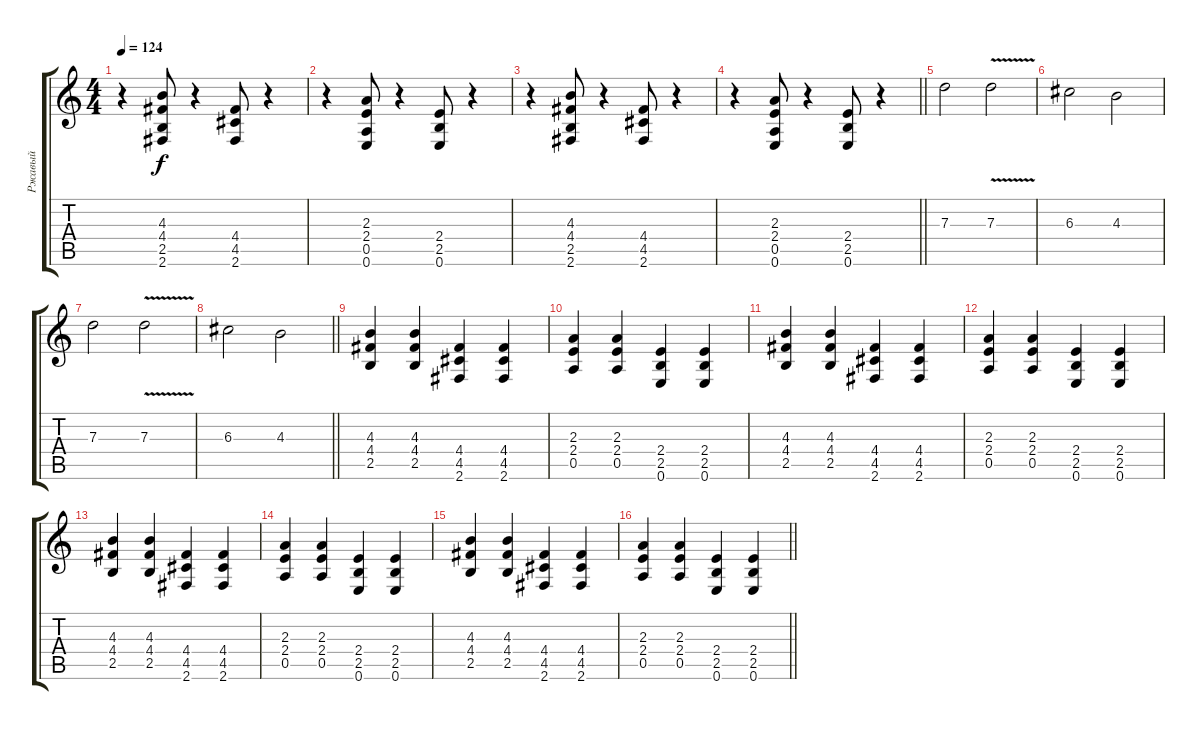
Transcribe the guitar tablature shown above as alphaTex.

\track ("Ржавый" "Ржавый") {instrument overdrivenguitar}
\staff {score tabs}
\tuning (E4 B3 G3 D3 A2 E2) {hide}
\ts (4 4)
\tempo 124
\clef g2
\ks c
r.4{dy f} (4.3 4.4 2.5 2.6).8 r.4 (4.4 4.5 2.6).8 r.4 |
r.4 (2.3 2.4 0.5 0.6).8 r.4 (2.4 2.5 0.6).8 r.4 |
r.4 (4.3 4.4 2.5 2.6).8 r.4 (4.4 4.5 2.6).8 r.4 |
\barLineRight lightlight
r.4 (2.3 2.4 0.5 0.6).8 r.4 (2.4 2.5 0.6).8 r.4 |
7.3.2{instrument overdrivenguitar} 7.3{v}.2 |
6.3.2 4.3.2 |
7.3.2{instrument overdrivenguitar} 7.3{v}.2 |
\barLineRight lightlight
6.3.2 4.3.2 |
(4.3 4.4 2.5).4{instrument overdrivenguitar} (4.3 4.4 2.5).4 (4.4 4.5 2.6).4 (4.4 4.5 2.6).4 |
(2.3 2.4 0.5).4 (2.3 2.4 0.5).4 (2.4 2.5 0.6).4 (2.4 2.5 0.6).4 |
(4.3 4.4 2.5).4 (4.3 4.4 2.5).4 (4.4 4.5 2.6).4 (4.4 4.5 2.6).4 |
(2.3 2.4 0.5).4 (2.3 2.4 0.5).4 (2.4 2.5 0.6).4 (2.4 2.5 0.6).4 |
(4.3 4.4 2.5).4{instrument overdrivenguitar} (4.3 4.4 2.5).4 (4.4 4.5 2.6).4 (4.4 4.5 2.6).4 |
(2.3 2.4 0.5).4 (2.3 2.4 0.5).4 (2.4 2.5 0.6).4 (2.4 2.5 0.6).4 |
(4.3 4.4 2.5).4 (4.3 4.4 2.5).4 (4.4 4.5 2.6).4 (4.4 4.5 2.6).4 |
\barLineRight lightlight
(2.3 2.4 0.5).4 (2.3 2.4 0.5).4 (2.4 2.5 0.6).4 (2.4 2.5 0.6).4
